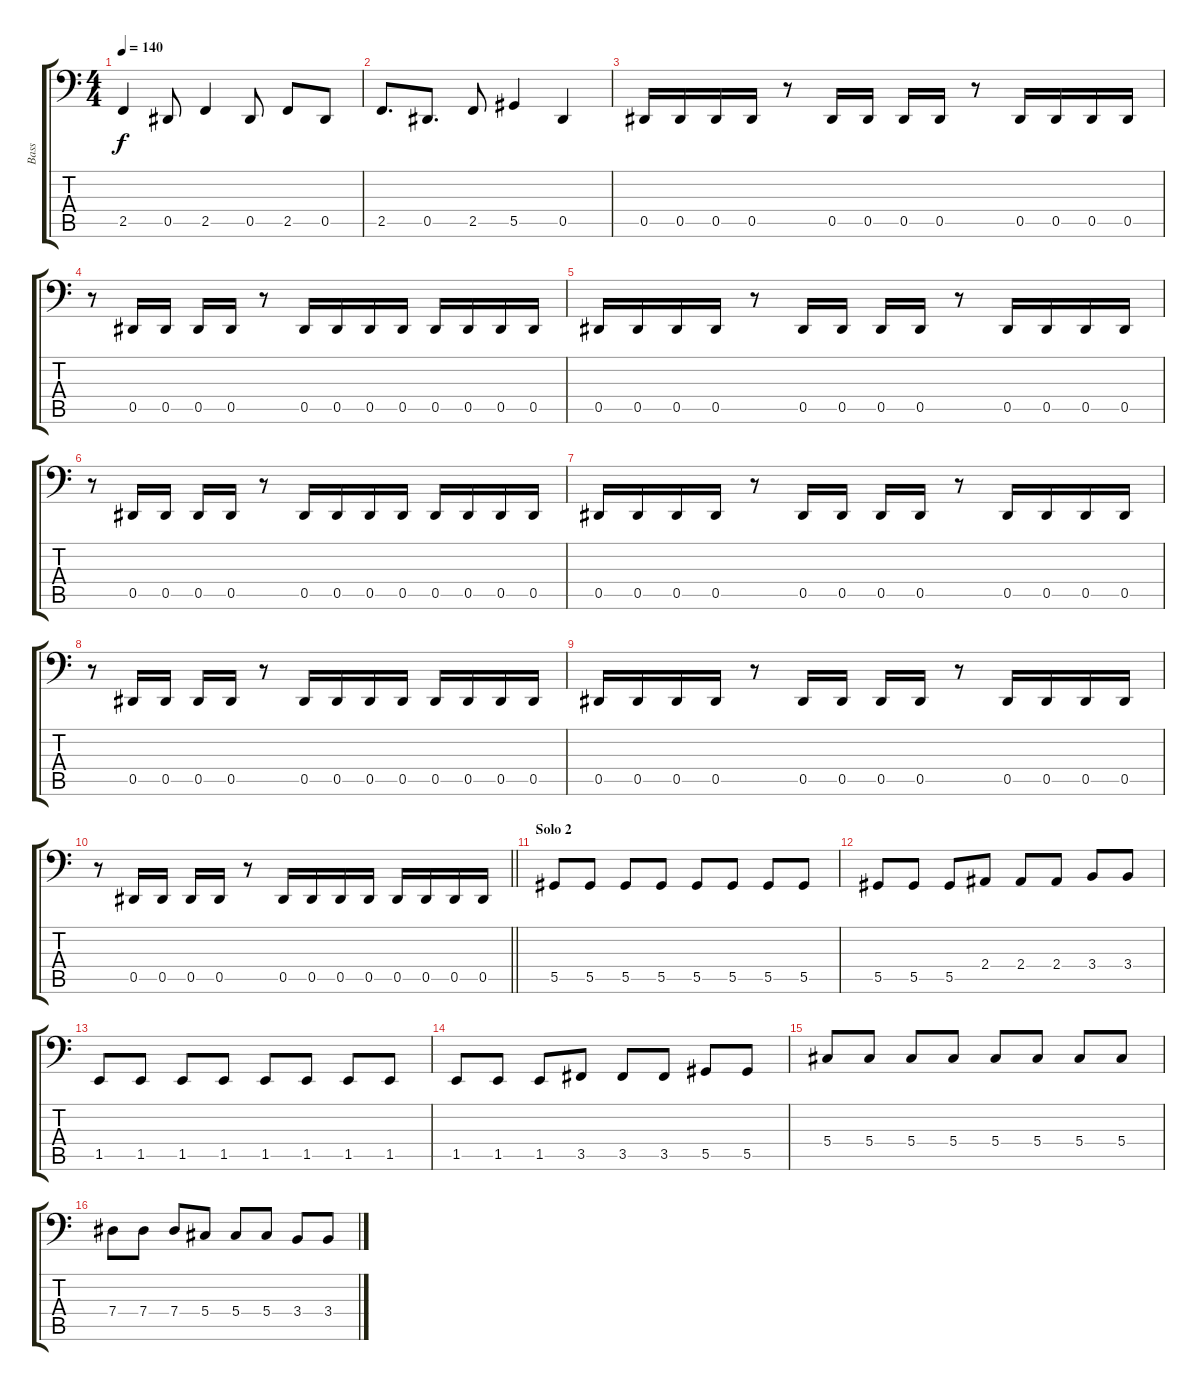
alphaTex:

\track ("Bass" "Bass") {instrument electricbasspick}
\staff {score tabs}
\tuning (B2 Gb2 Db2 Ab1 Eb1 Bb0) {hide}
\ts (4 4)
\tempo 140
\clef f4
\ks c
2.5.4{dy f} 0.5.8 2.5.4 0.5.8 2.5.8 0.5.8 |
2.5.8{d} 0.5.8{d} 2.5.8 5.5.4 0.5.4 |
0.5.16 0.5.16 0.5.16 0.5.16 r.8 0.5.16 0.5.16 0.5.16 0.5.16 r.8 0.5.16 0.5.16 0.5.16 0.5.16 |
r.8 0.5.16 0.5.16 0.5.16 0.5.16 r.8 0.5.16 0.5.16 0.5.16 0.5.16 0.5.16 0.5.16 0.5.16 0.5.16 |
0.5.16 0.5.16 0.5.16 0.5.16 r.8 0.5.16 0.5.16 0.5.16 0.5.16 r.8 0.5.16 0.5.16 0.5.16 0.5.16 |
r.8 0.5.16 0.5.16 0.5.16 0.5.16 r.8 0.5.16 0.5.16 0.5.16 0.5.16 0.5.16 0.5.16 0.5.16 0.5.16 |
0.5.16 0.5.16 0.5.16 0.5.16 r.8 0.5.16 0.5.16 0.5.16 0.5.16 r.8 0.5.16 0.5.16 0.5.16 0.5.16 |
r.8 0.5.16 0.5.16 0.5.16 0.5.16 r.8 0.5.16 0.5.16 0.5.16 0.5.16 0.5.16 0.5.16 0.5.16 0.5.16 |
0.5.16 0.5.16 0.5.16 0.5.16 r.8 0.5.16 0.5.16 0.5.16 0.5.16 r.8 0.5.16 0.5.16 0.5.16 0.5.16 |
\barLineRight lightlight
r.8 0.5.16 0.5.16 0.5.16 0.5.16 r.8 0.5.16 0.5.16 0.5.16 0.5.16 0.5.16 0.5.16 0.5.16 0.5.16 |
\section ("" "Solo 2")
5.5.8 5.5.8 5.5.8 5.5.8 5.5.8 5.5.8 5.5.8 5.5.8 |
5.5.8 5.5.8 5.5.8 2.4.8 2.4.8 2.4.8 3.4.8 3.4.8 |
1.5.8 1.5.8 1.5.8 1.5.8 1.5.8 1.5.8 1.5.8 1.5.8 |
1.5.8 1.5.8 1.5.8 3.5.8 3.5.8 3.5.8 5.5.8 5.5.8 |
5.4.8 5.4.8 5.4.8 5.4.8 5.4.8 5.4.8 5.4.8 5.4.8 |
7.4.8 7.4.8 7.4.8 5.4.8 5.4.8 5.4.8 3.4.8 3.4.8
